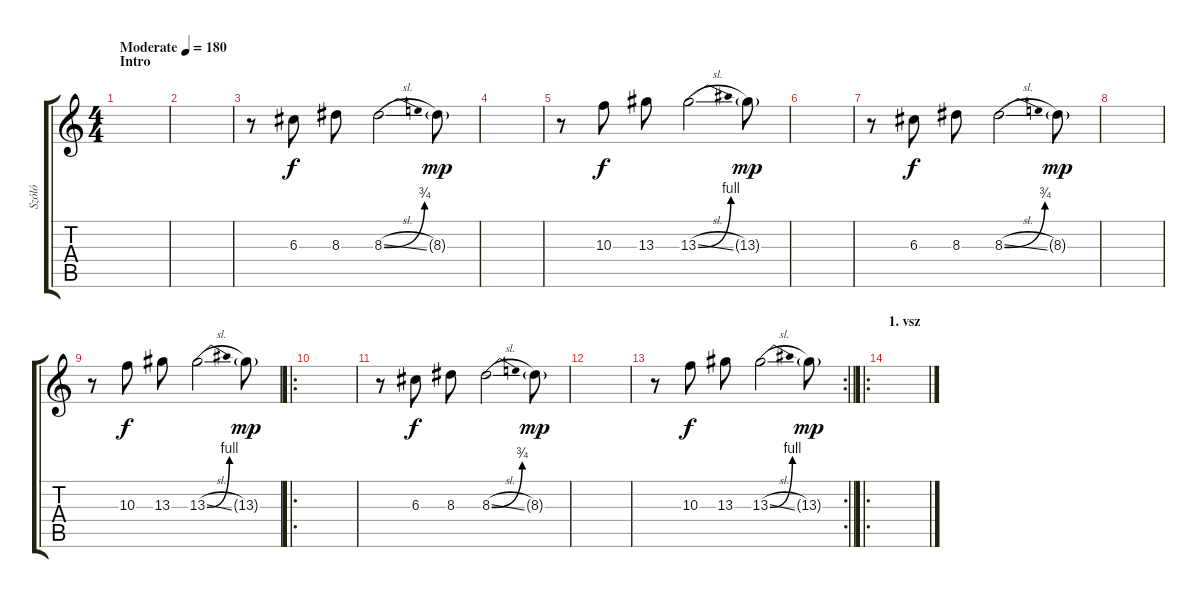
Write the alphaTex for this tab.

\track ("Szóló" "Szóló") {instrument overdrivenguitar}
\staff {score tabs}
\tuning (E4 B3 G3 D3 A2 E2) {hide}
\ts (4 4)
\section ("" "Intro")
\tempo (180 "Moderate")
\clef g2
\ks c
|
|
r.8 6.3.8 8.3.8 8.3{be (bend 0 0 60 3) sl}.2 8.3{g}.8{dy mp} |
|
r.8 10.3.8{dy f} 13.3.8 13.3{be (bend 0 0 60 4) sl}.2 13.3{g}.8{dy mp} |
|
r.8 6.3.8{dy f} 8.3.8 8.3{be (bend 0 0 60 3) sl}.2 8.3{g}.8{dy mp} |
|
r.8 10.3.8{dy f} 13.3.8 13.3{be (bend 0 0 60 4) sl}.2 13.3{g}.8{dy mp} |
\ro
|
r.8 6.3.8{dy f} 8.3.8 8.3{be (bend 0 0 60 3) sl}.2 8.3{g}.8{dy mp} |
|
\rc 2
\barLineRight lightlight
r.8 10.3.8{dy f} 13.3.8 13.3{be (bend 0 0 60 4) sl}.2 13.3{g}.8{dy mp} |
\ro
\section ("" "1. vsz")
